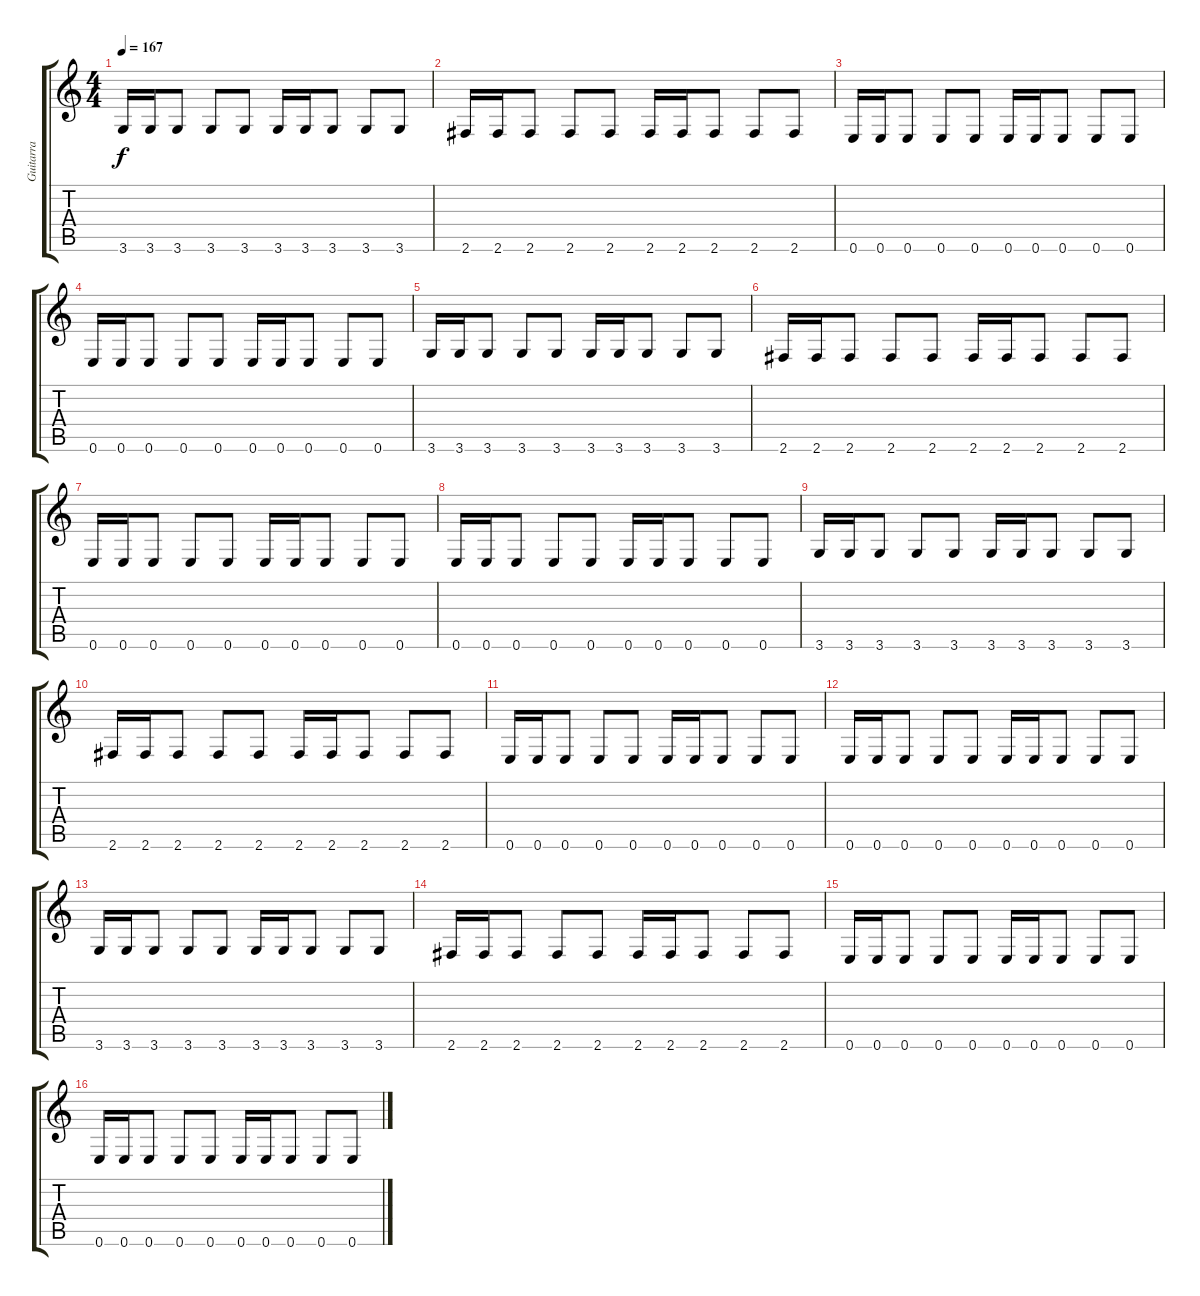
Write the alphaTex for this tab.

\track ("Guitarra" "Guitarra") {instrument distortionguitar}
\staff {score tabs}
\tuning (E4 B3 G3 D3 A2 E2) {hide}
\ts (4 4)
\tempo 167
\clef g2
\ks c
3.6.16{dy f} 3.6.16 3.6.8 3.6.8 3.6.8 3.6.16 3.6.16 3.6.8 3.6.8 3.6.8 |
2.6.16 2.6.16 2.6.8 2.6.8 2.6.8 2.6.16 2.6.16 2.6.8 2.6.8 2.6.8 |
0.6.16 0.6.16 0.6.8 0.6.8 0.6.8 0.6.16 0.6.16 0.6.8 0.6.8 0.6.8 |
0.6.16 0.6.16 0.6.8 0.6.8 0.6.8 0.6.16 0.6.16 0.6.8 0.6.8 0.6.8 |
3.6.16 3.6.16 3.6.8 3.6.8 3.6.8 3.6.16 3.6.16 3.6.8 3.6.8 3.6.8 |
2.6.16 2.6.16 2.6.8 2.6.8 2.6.8 2.6.16 2.6.16 2.6.8 2.6.8 2.6.8 |
0.6.16 0.6.16 0.6.8 0.6.8 0.6.8 0.6.16 0.6.16 0.6.8 0.6.8 0.6.8 |
0.6.16 0.6.16 0.6.8 0.6.8 0.6.8 0.6.16 0.6.16 0.6.8 0.6.8 0.6.8 |
3.6.16 3.6.16 3.6.8 3.6.8 3.6.8 3.6.16 3.6.16 3.6.8 3.6.8 3.6.8 |
2.6.16 2.6.16 2.6.8 2.6.8 2.6.8 2.6.16 2.6.16 2.6.8 2.6.8 2.6.8 |
0.6.16 0.6.16 0.6.8 0.6.8 0.6.8 0.6.16 0.6.16 0.6.8 0.6.8 0.6.8 |
0.6.16 0.6.16 0.6.8 0.6.8 0.6.8 0.6.16 0.6.16 0.6.8 0.6.8 0.6.8 |
3.6.16 3.6.16 3.6.8 3.6.8 3.6.8 3.6.16 3.6.16 3.6.8 3.6.8 3.6.8 |
2.6.16 2.6.16 2.6.8 2.6.8 2.6.8 2.6.16 2.6.16 2.6.8 2.6.8 2.6.8 |
0.6.16 0.6.16 0.6.8 0.6.8 0.6.8 0.6.16 0.6.16 0.6.8 0.6.8 0.6.8 |
0.6.16 0.6.16 0.6.8 0.6.8 0.6.8 0.6.16 0.6.16 0.6.8 0.6.8 0.6.8
